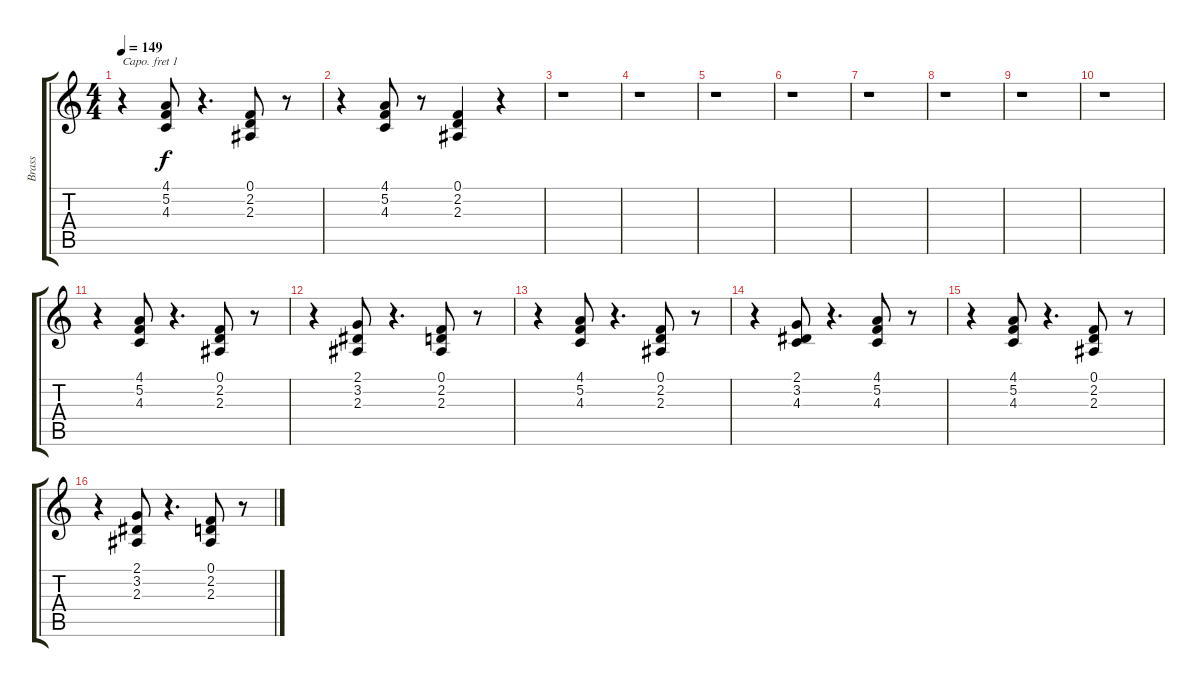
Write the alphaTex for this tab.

\track ("Brass" "Brass") {instrument brasssection}
\staff {score tabs}
\capo 1
\tuning (E4 B3 G3 D3 A2 E2) {hide}
\ts (4 4)
\tempo 149
\clef g2
\ks c
r.4{dy f} (4.1 5.2 4.3).8 r.4{d} (0.1 2.2 2.3).8 r.8 |
r.4 (4.1 5.2 4.3).8 r.8 (0.1 2.2 2.3).4 r.4 |
r.1 |
r.1 |
r.1 |
r.1 |
r.1 |
r.1 |
r.1 |
r.1 |
r.4 (4.1 5.2 4.3).8 r.4{d} (0.1 2.2 2.3).8 r.8 |
r.4 (2.1 3.2 2.3).8 r.4{d} (0.1 2.2 2.3).8 r.8 |
r.4 (4.1 5.2 4.3).8 r.4{d} (0.1 2.2 2.3).8 r.8 |
r.4 (2.1 3.2 4.3).8 r.4{d} (4.1 5.2 4.3).8 r.8 |
r.4 (4.1 5.2 4.3).8 r.4{d} (0.1 2.2 2.3).8 r.8 |
r.4 (2.1 3.2 2.3).8 r.4{d} (0.1 2.2 2.3).8 r.8
